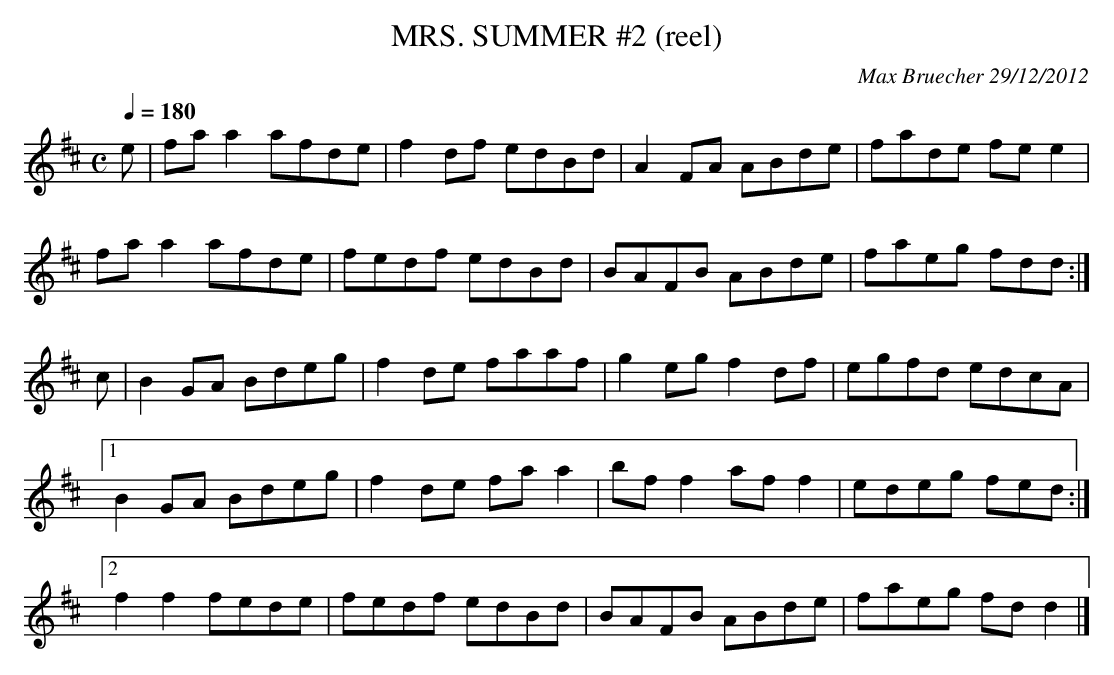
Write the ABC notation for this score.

X:1
T:MRS. SUMMER #2 (reel)
C:Max Bruecher 29/12/2012
Q:1/4=180
M:C
L:1/8
K:D
e|faa2 afde|f2 df edBd|A2 FA\'a0 ABde|fade fe e2|
fa a2 afde | fedf edBd | BAFB\'a0 ABde |faeg fdd :|
c|B2 GA Bdeg |f2 de faaf | g2 eg f2 df | egfd edcA |
[1 B2 GA Bdeg |f2 de fa a2 |bf f2 af f2 | edeg fed :|
[2 f2 f2 fede |fedf edBd | BAFB\'a0 ABde | faeg fd d2|]
